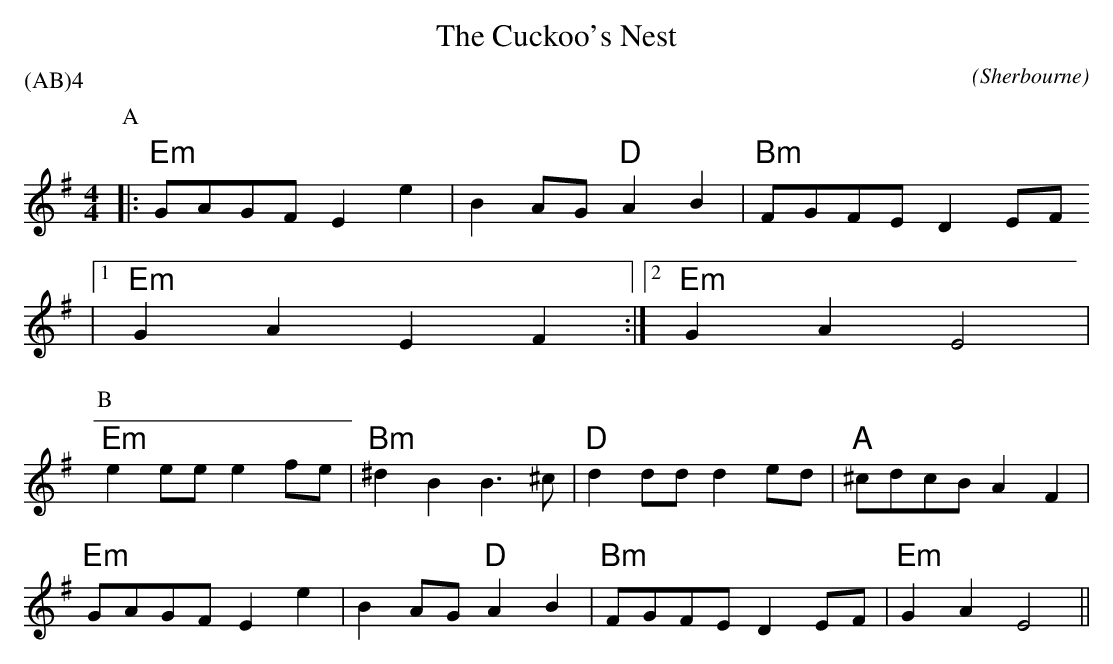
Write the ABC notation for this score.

X:1
T:Cuckoo's Nest, The
C:(Sherbourne)
P:(AB)4
M:4/4
L:1/8
E:13
K:G
P:A
|:"Em" GAGF E2 e2 | B2 AG "D" A2 B2 | "Bm" FGFE D2 EF
|1 "Em" G2 A2 E2 F2:|2 "Em" G2 A2 E4 |
P:B
"Em" e2 ee e2 fe| "Bm" ^d2 B2 B3 ^c| "D" d2 dd d2 ed | "A" ^cdcB A2 F2 |
"Em" GAGF E2 e2| B2 AG "D" A2 B2 | "Bm" FGFE D2 EF| "Em" G2 A2 E4||
